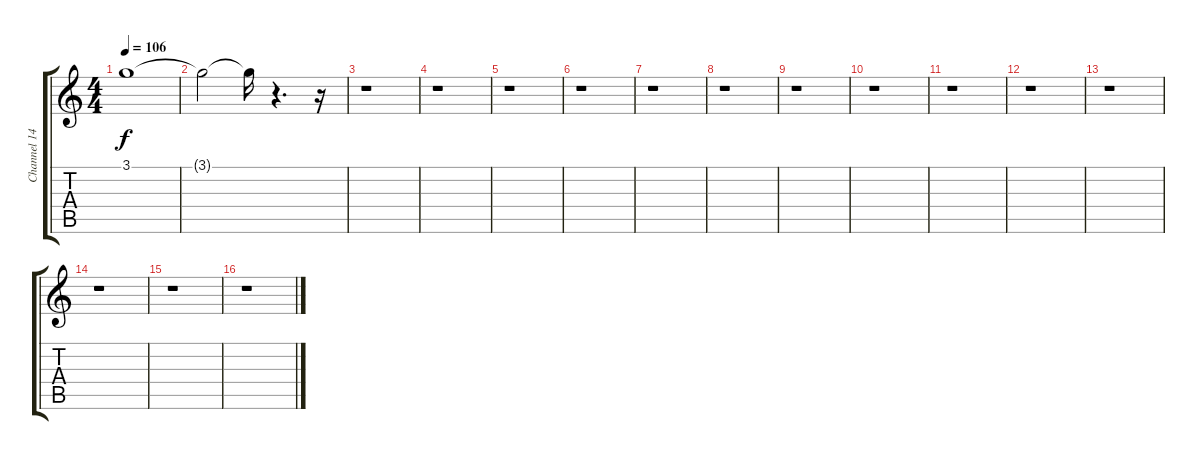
\track ("Channel 14" "Channel 14") {instrument electricguitarclean}
\staff {score tabs}
\tuning (E4 B3 G3 D3 A2 E2) {hide}
\ts (4 4)
\tempo 106
\clef g2
\ks c
3.1.1{dy f} |
3.1{t}.2 3.1{t}.16 r.4{d} r.16 |
r.1 |
r.1 |
r.1 |
r.1 |
r.1 |
r.1 |
r.1 |
r.1 |
r.1 |
r.1 |
r.1 |
r.1 |
r.1 |
r.1
